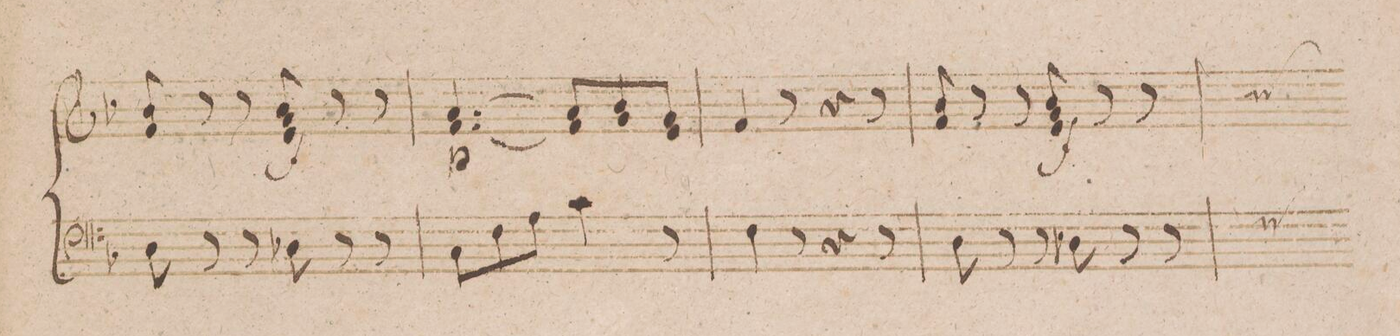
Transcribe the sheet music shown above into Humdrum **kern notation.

**kern
*I"Organo.
*clefF4
*k[b-]
*M6/8
8D\
8r
8r
8D-X\
8r
8r
=95
8C\L
8F\
8A\J
4c\
8r
=96
4F\
8r
4r
8r
=97
8D\
8r
8r
8D-X\
8r
8r
=98
*-
